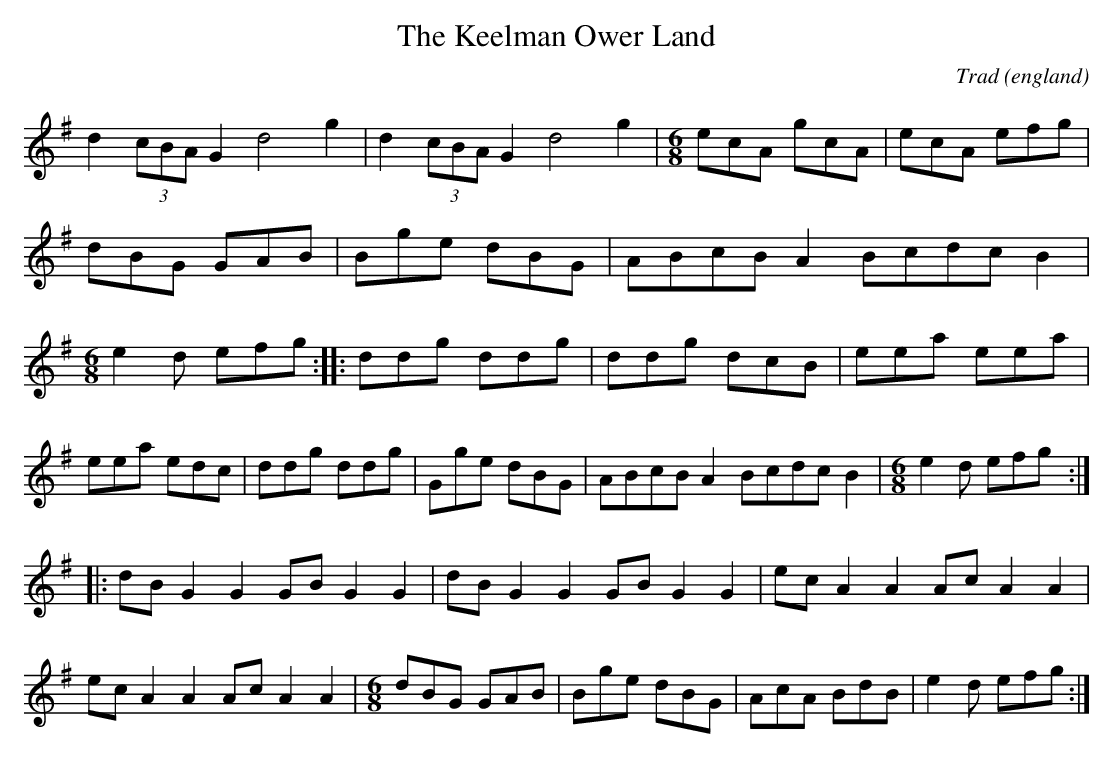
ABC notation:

X:1
T: The Keelman Ower Land
O:england
C:Trad
M:6/8l
K:G
d2 (3cBA G2 d4 g2 |d2 (3cBA G2 d4 g2|\
M:6/8
ecA gcA |ecA efg |dBG GAB| Bge dBG|\
M:6/8l
ABcBA2 BcdcB2|\
M:6/8
e2 d efg::ddg ddg |ddg dcB| eea eea| eea edc| ddg ddg |Gge dBG|\
M:6/8l
ABcBA2 BcdcB2|\
M:6/8
e2 d efg::
M:6/8l
dBG2G2 GBG2G2 |dBG2G2 GBG2G2 | ecA2A2 AcA2A2|ecA2A2 AcA2A2|\
M:6/8
dBG GAB| Bge dBG| AcA BdB |e2 d efg:|
